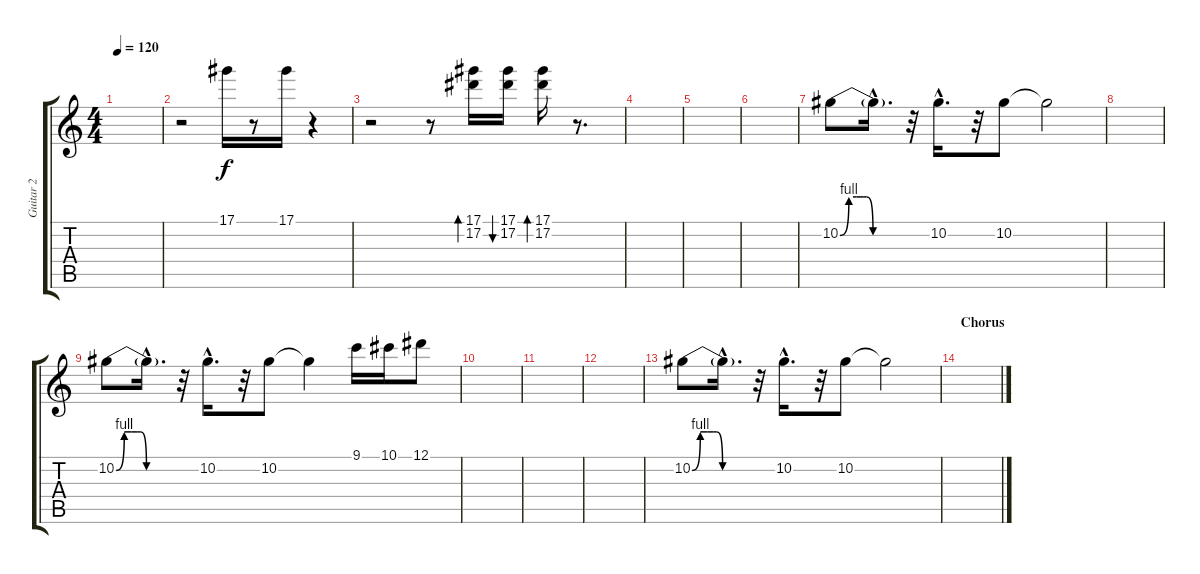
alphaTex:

\track ("Guitar 2" "Guitar 2") {instrument electricguitarclean}
\staff {score tabs}
\tuning (Eb4 Bb3 Gb3 Db3 Ab2 Eb2) {hide}
\ts (4 4)
\tempo 120
\clef g2
\ks c
|
r.2{volume 10} 17.1.16 r.8 17.1.16 r.4 |
r.2 r.8 (17.1 17.2).16{bd 60} (17.1 17.2).16{bu 60} (17.1 17.2).16{bd 60} r.8{d} |
|
|
|
10.2{be (custom 0 0 8 4 15 4 21 4 24 4 30 0 45 0 60 0)}.8{volume 16} 10.2{hac t}.16{d} r.32 10.2{hac}.16{d} r.32 10.2.8 10.2{t}.2 |
|
10.2{be (custom 0 0 8 4 15 4 21 4 24 4 30 0 45 0 60 0)}.8 10.2{hac t}.16{d} r.32 10.2{hac}.16{d} r.32 10.2.8 10.2{t}.4 9.1.16 10.1.16 12.1.8 |
|
|
|
10.2{be (custom 0 0 8 4 15 4 21 4 24 4 30 0 45 0 60 0)}.8 10.2{hac t}.16{d} r.32 10.2{hac}.16{d} r.32 10.2.8 10.2{t}.2 |
\section ("" "Chorus")
